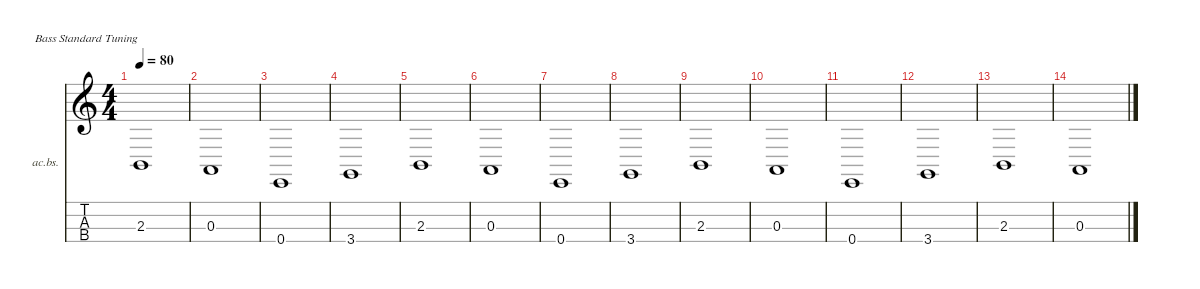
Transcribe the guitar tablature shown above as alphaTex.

\defaultSystemsLayout 4
\hideDynamics
\bracketExtendMode nobrackets
\firstSystemTrackNameOrientation horizontal
\otherSystemsTrackNameOrientation horizontal
\track ("Acoustic Bass" "ac.bs.") {instrument acousticbass}
\staff {score tabs}
\tuning (G2 D2 A1 E1)
\ts (4 4)
\tempo 80
\clef g2
\ks c
2.3.1{dy mf beam Up} |
0.3.1{beam Up} |
0.4.1{beam Up} |
3.4.1{beam Up} |
2.3.1{beam Up} |
0.3.1{beam Up} |
0.4.1{beam Up} |
3.4.1{beam Up} |
2.3.1{beam Up} |
0.3.1{beam Up} |
0.4.1{beam Up} |
3.4.1{beam Up} |
2.3.1{beam Up} |
0.3.1{beam Up}
